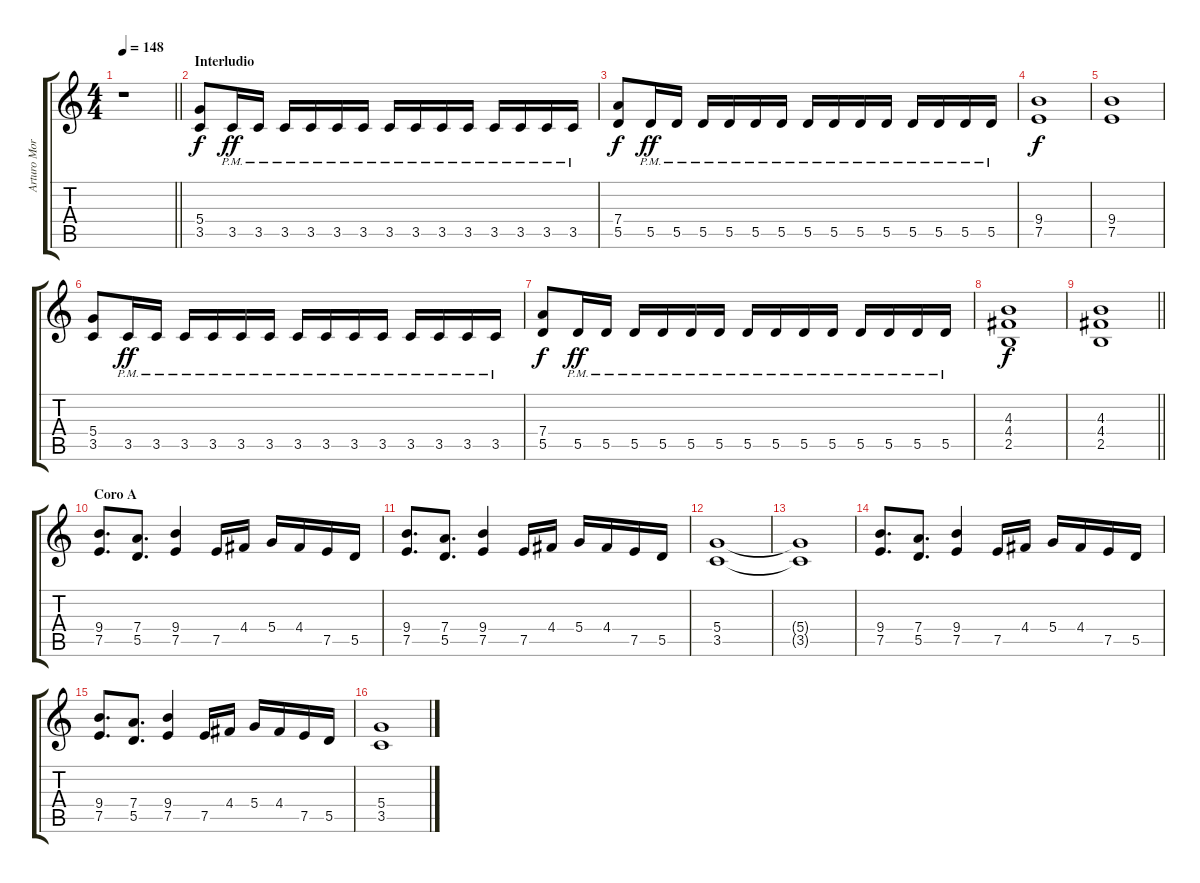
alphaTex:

\track ("Arturo Morras" "Arturo Mor") {instrument distortionguitar}
\staff {score tabs}
\tuning (E4 B3 G3 D3 A2 E2) {hide}
\ts (4 4)
\tempo 148
\clef g2
\barLineRight lightlight
\ks c
r.1{dy f} |
\section ("" "Interludio")
(5.4 3.5).8 3.5{pm}.16{dy ff} 3.5{pm}.16 3.5{pm}.16 3.5{pm}.16 3.5{pm}.16 3.5{pm}.16 3.5{pm}.16 3.5{pm}.16 3.5{pm}.16 3.5{pm}.16 3.5{pm}.16 3.5{pm}.16 3.5{pm}.16 3.5{pm}.16 |
(7.4 5.5).8{dy f} 5.5{pm}.16{dy ff} 5.5{pm}.16 5.5{pm}.16 5.5{pm}.16 5.5{pm}.16 5.5{pm}.16 5.5{pm}.16 5.5{pm}.16 5.5{pm}.16 5.5{pm}.16 5.5{pm}.16 5.5{pm}.16 5.5{pm}.16 5.5{pm}.16 |
(9.4 7.5).1{dy f} |
(9.4 7.5).1 |
(5.4 3.5).8 3.5{pm}.16{dy ff} 3.5{pm}.16 3.5{pm}.16 3.5{pm}.16 3.5{pm}.16 3.5{pm}.16 3.5{pm}.16 3.5{pm}.16 3.5{pm}.16 3.5{pm}.16 3.5{pm}.16 3.5{pm}.16 3.5{pm}.16 3.5{pm}.16 |
(7.4 5.5).8{dy f} 5.5{pm}.16{dy ff} 5.5{pm}.16 5.5{pm}.16 5.5{pm}.16 5.5{pm}.16 5.5{pm}.16 5.5{pm}.16 5.5{pm}.16 5.5{pm}.16 5.5{pm}.16 5.5{pm}.16 5.5{pm}.16 5.5{pm}.16 5.5{pm}.16 |
(4.3 4.4 2.5).1{dy f} |
\barLineRight lightlight
(4.3 4.4 2.5).1 |
\section ("" "Coro A")
(9.4 7.5).8{d} (7.4 5.5).8{d} (9.4 7.5).4 7.5.16 4.4.16 5.4.16 4.4.16 7.5.16 5.5.16 |
(9.4 7.5).8{d} (7.4 5.5).8{d} (9.4 7.5).4 7.5.16 4.4.16 5.4.16 4.4.16 7.5.16 5.5.16 |
(5.4 3.5).1 |
(5.4{t} 3.5{t}).1 |
(9.4 7.5).8{d} (7.4 5.5).8{d} (9.4 7.5).4 7.5.16 4.4.16 5.4.16 4.4.16 7.5.16 5.5.16 |
(9.4 7.5).8{d} (7.4 5.5).8{d} (9.4 7.5).4 7.5.16 4.4.16 5.4.16 4.4.16 7.5.16 5.5.16 |
(5.4 3.5).1
